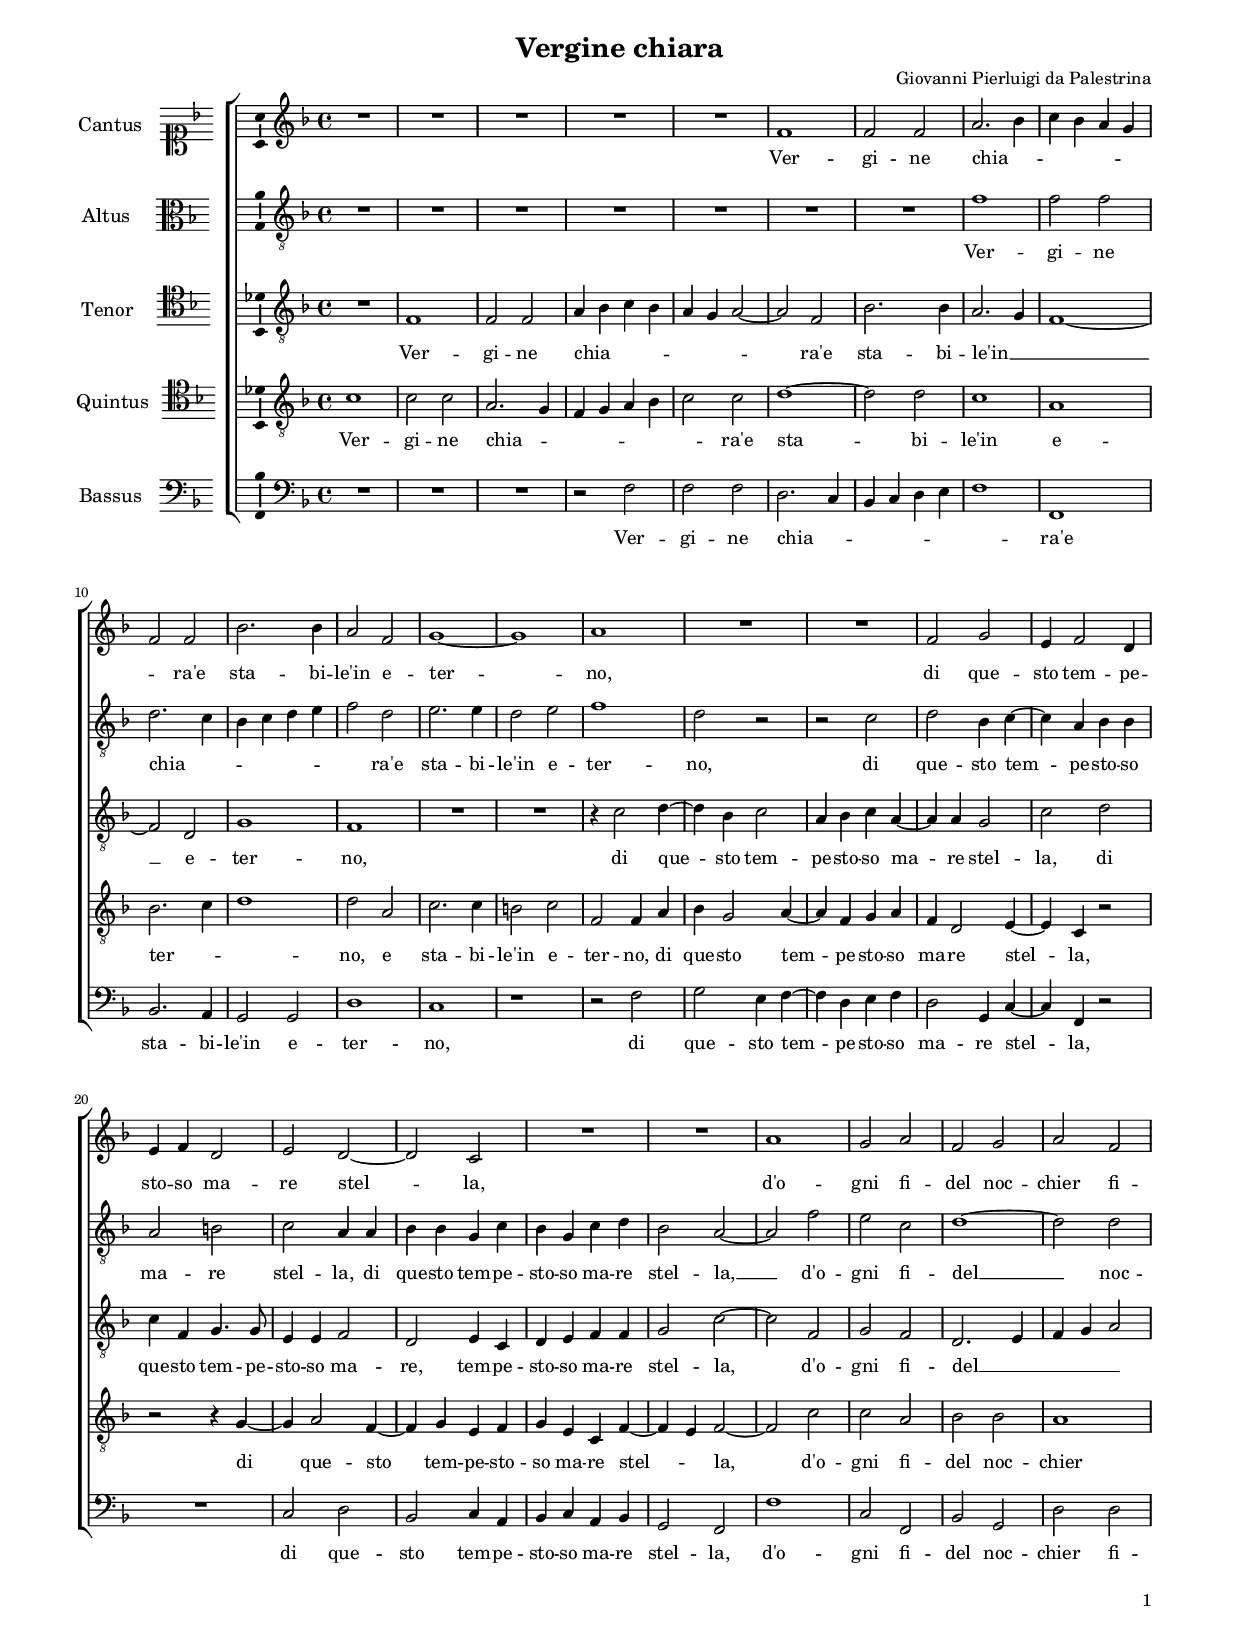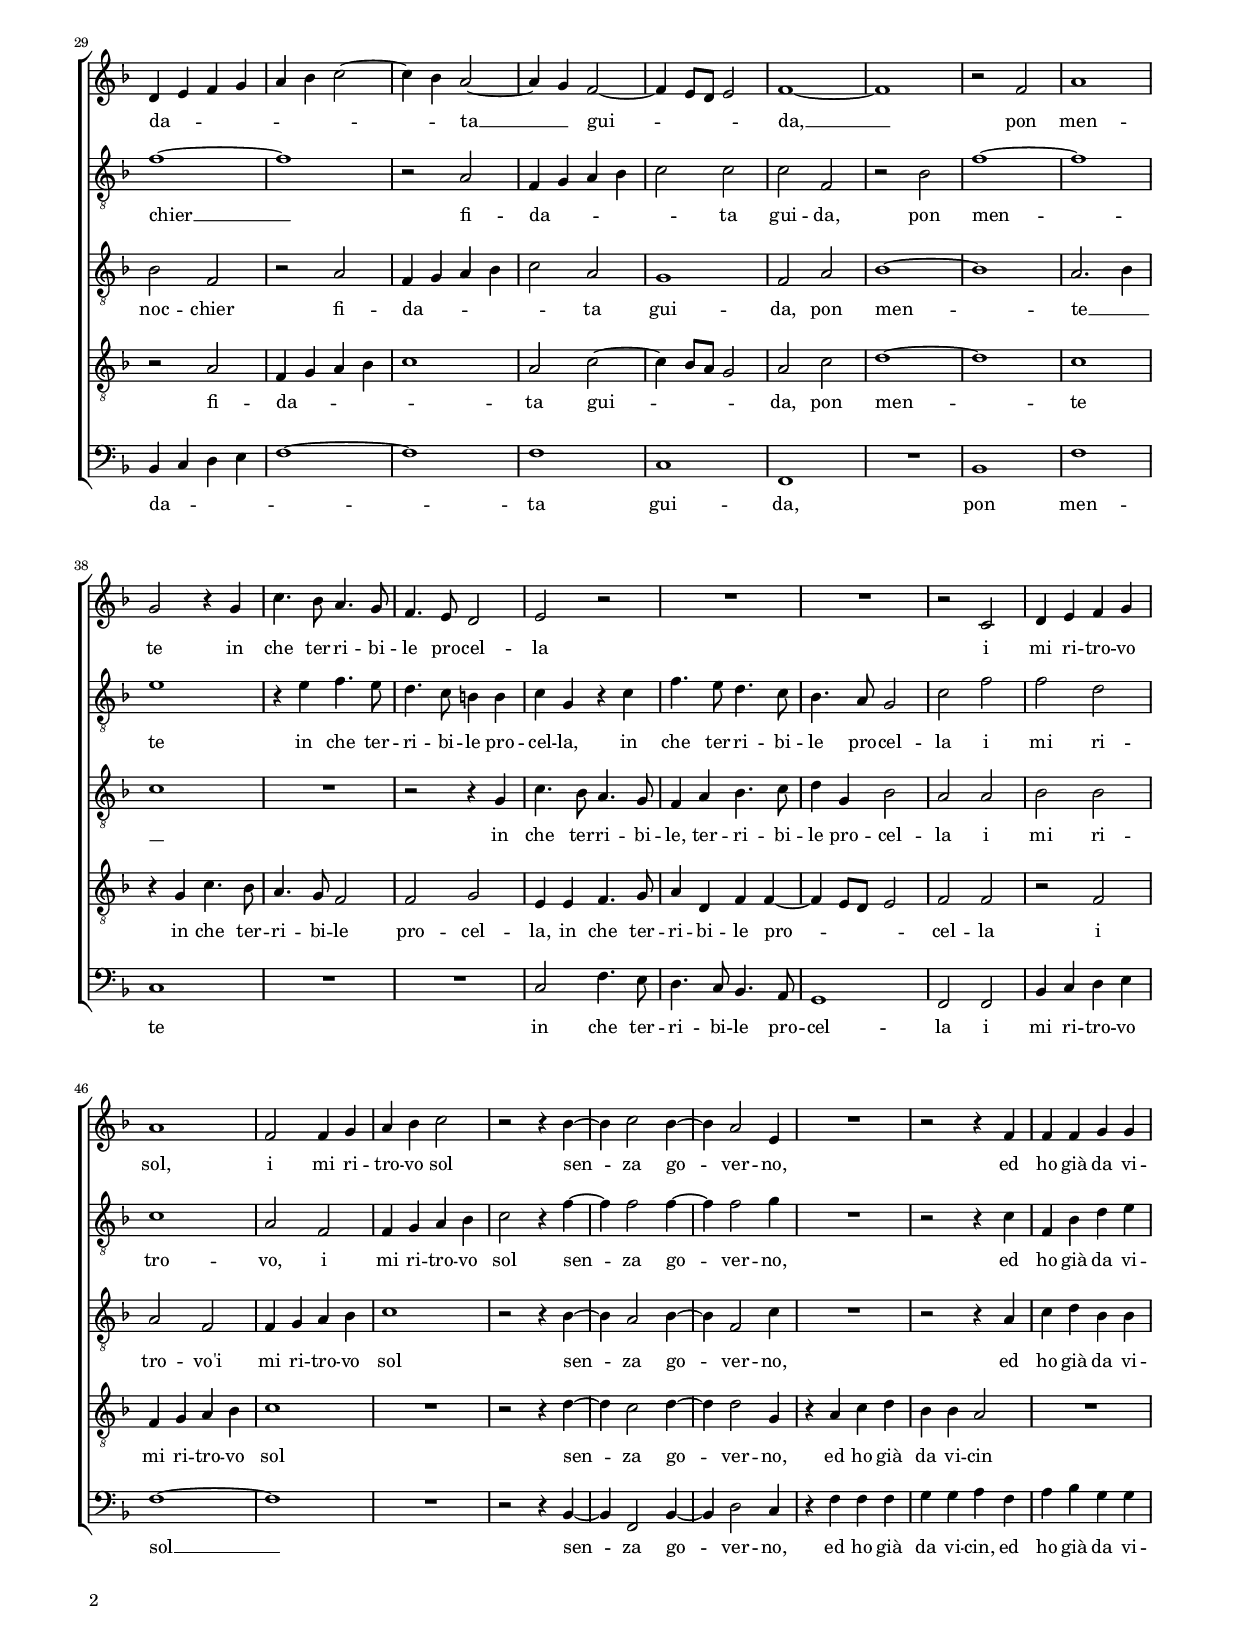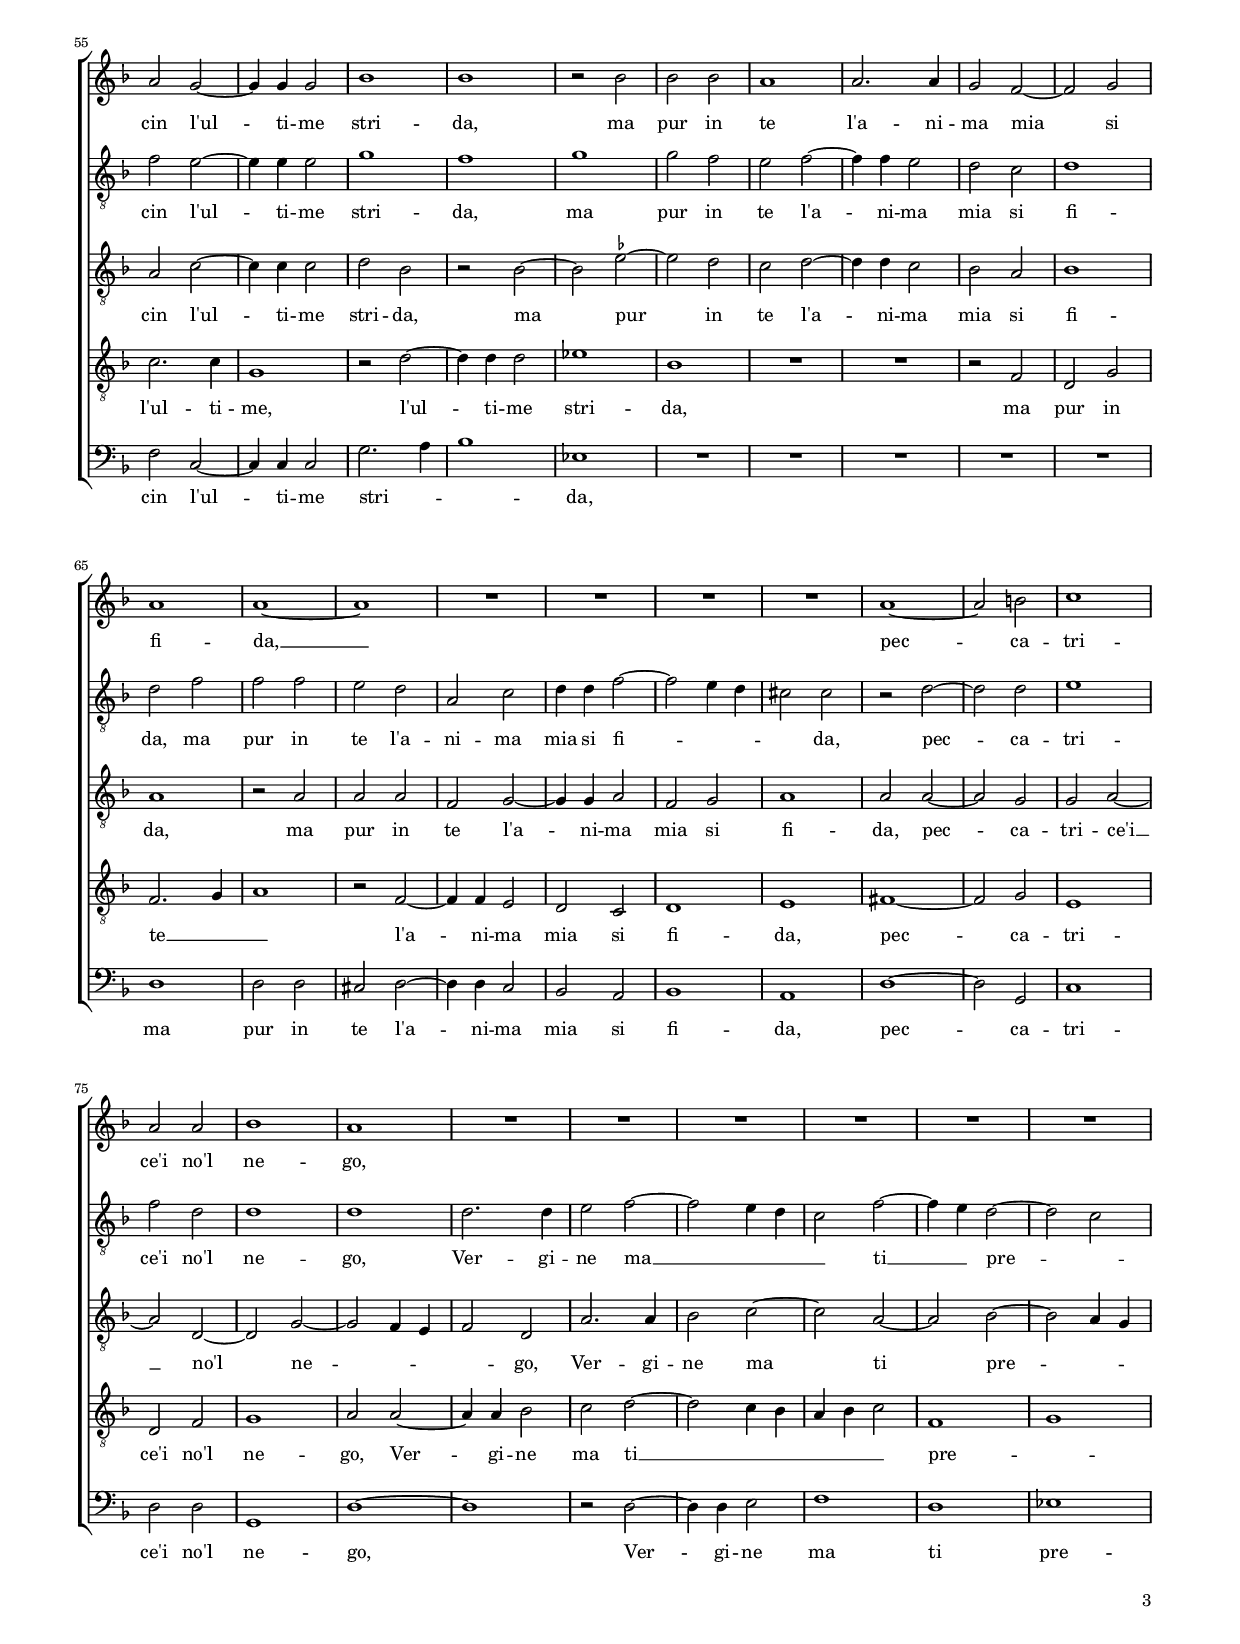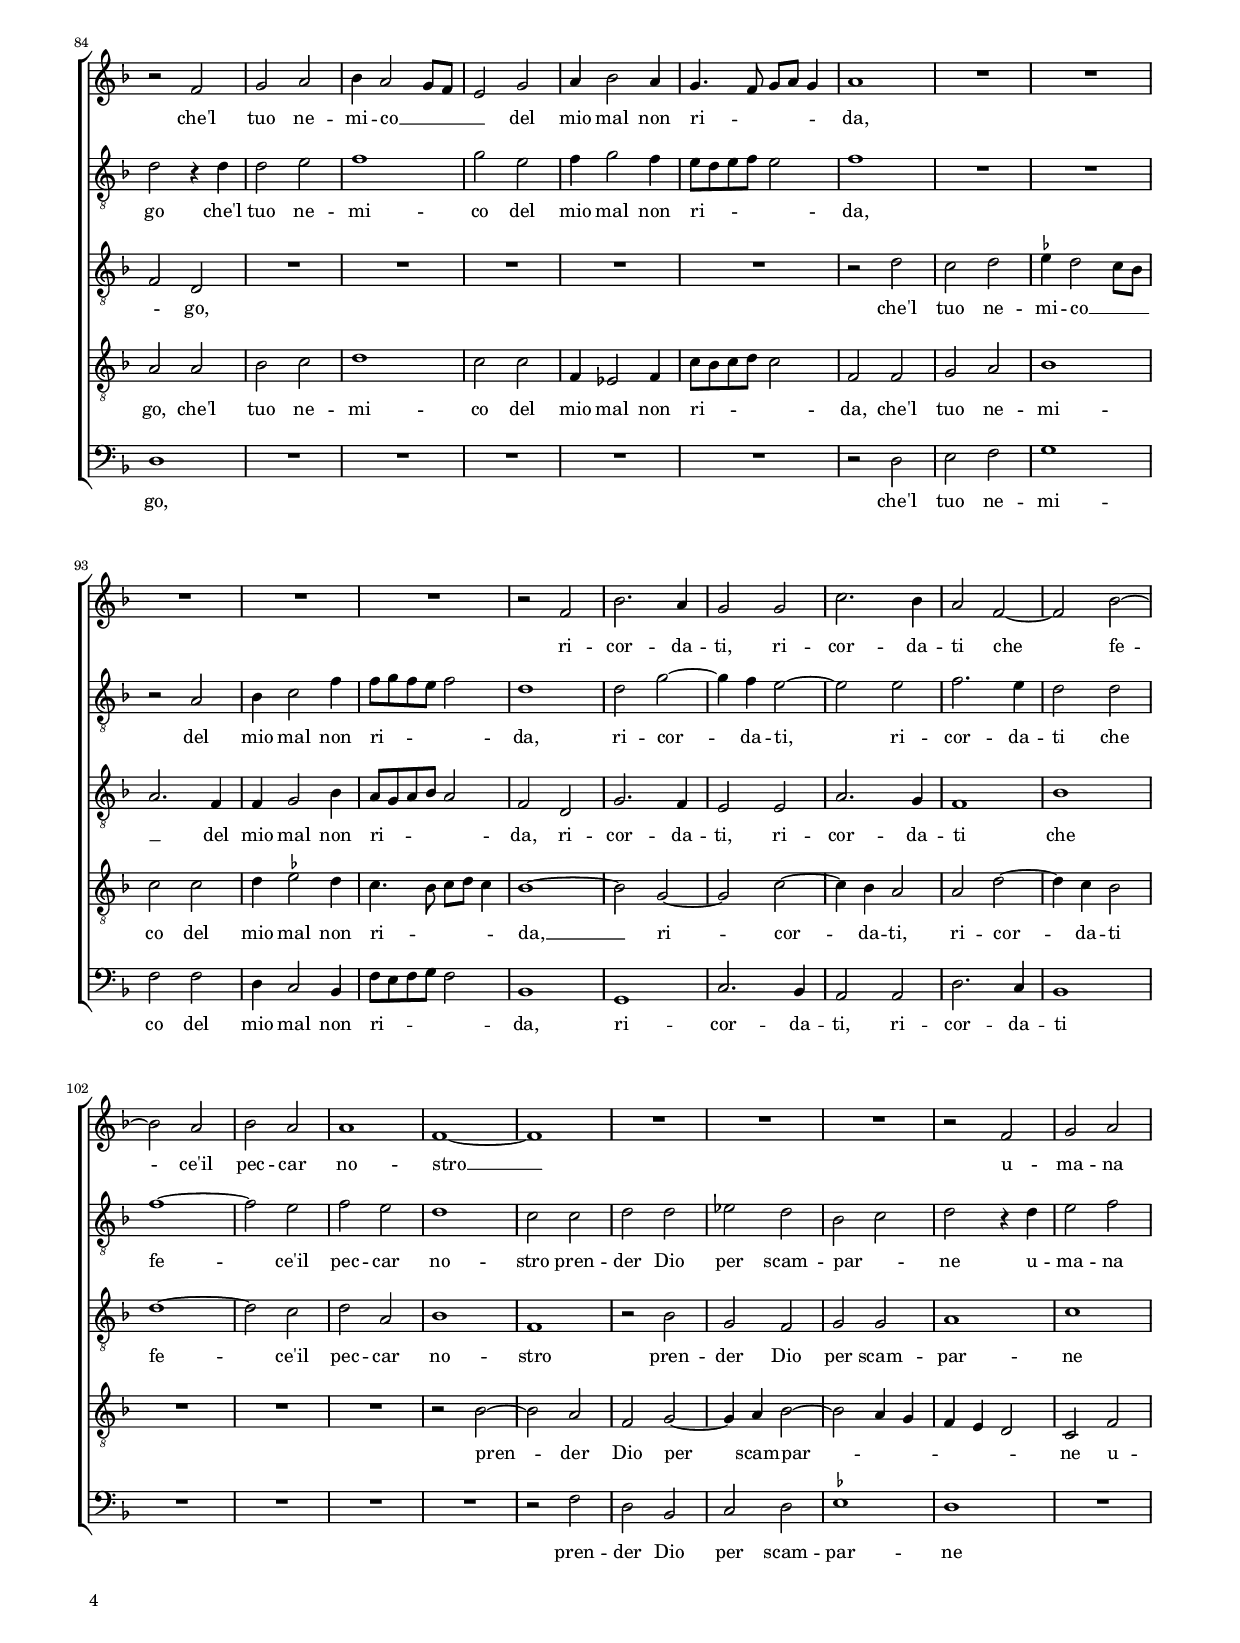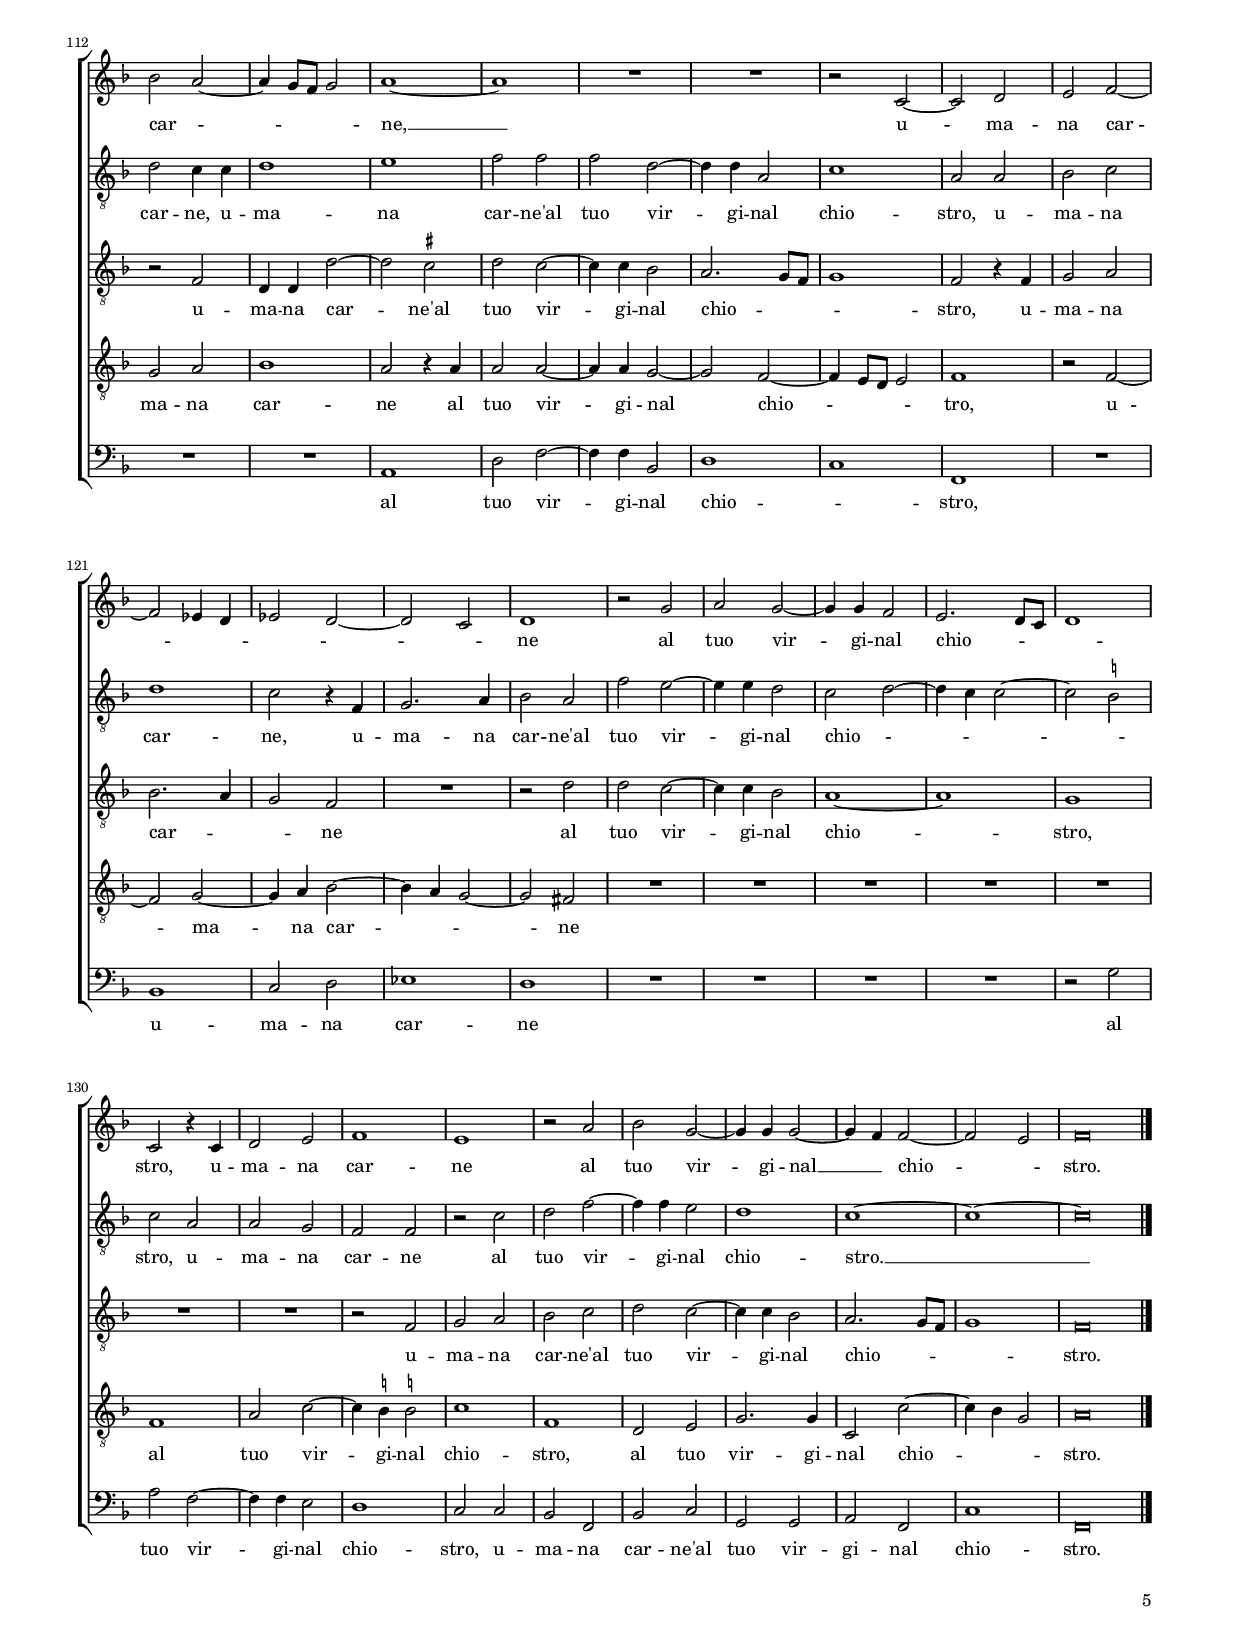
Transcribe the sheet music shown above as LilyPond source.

\header
{
	title="Vergine chiara"
	composer="Giovanni Pierluigi da Palestrina"
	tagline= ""
}

\version "2.24.4"
\language deutsch
#(set-global-staff-size 15)
% #(set-default-paper-size "letter")
#(ly:set-option 'point-and-click #f)




	ficta = { \once \set suggestAccidentals = ##t }

	forget = #(define-music-function (music) (ly:music?) #{
		\accidentalStyle forget
		$music
		\accidentalStyle default
		#})

	m = \melisma
	me = \melismaEnd

   
\paper
	{
	top-margin = 1.8 \cm
	bottom-margin = 1.2 \cm
	left-margin = 1.5 \cm
	right-margin = 1.5 \cm
	ragged-bottom = ##f
	ragged-last-bottom = ##f
	print-page-number = ##f
	system-system-spacing = #'((basic-distance . 17) (minimum-distance . 14) (padding . 7) (strechability . 150))
	oddFooterMarkup=\markup   \fill-line { "" \fromproperty #'page:page-number-string }
	evenFooterMarkup=\markup  \fill-line { \fromproperty #'page:page-number-string "" }
	last-bottom-spacing = #'((basic-distance . 12) (minimum-distance . 7) (padding . 4))
 	systems-per-page = 3
	page-count = 5
%	min-systems-per-page = 3
%	print-all-headers = ##t
%	print-first-page-number = ##t
%	first-page-number = 1
	}

	
global = {
	\key f \major
	\time 4/4
	\set Score.tempoHideNote = ##t
	\tempo 2 = 90
	\skip 1*138
	\set Score.measureLength = #(ly:make-moment 2/1) \skip 1*2 \bar "|."
	}
	

incipitcantus = \markup { \score {
	{
	\set Staff.instrumentName = \markup { \fontsize #1 "Cantus" }
	\key f \major
	\clef soprano
	s4 \bar ""
	}
	\layout  {
	raggedright = ##t
	indent = 1.6 \cm
	line-width = 2.5\cm
	\context { \Staff \remove Time_signature_engraver }
	\override Staff.Clef.Y-extent = #'(0 . 0)
	}} \hspace #1 }

	  
incipitaltus = \markup { \score {
	{
	\set Staff.instrumentName = \markup { \fontsize #1 "Altus" }
	\key f \major
	\clef alto
	s4 \bar ""
	}
	\layout  {
	raggedright = ##t
	indent = 1.6 \cm
	line-width = 2.5\cm
	\context { \Staff \remove Time_signature_engraver }
	\override Staff.Clef.Y-extent = #'(0 . 0)
	}} \hspace #1 }


incipittenor = \markup { \score {
	{
	\set Staff.instrumentName = \markup { \fontsize #1 "Tenor" }
	\key f \major
	\clef tenor
	s4 \bar ""
	}
	\layout  {
	raggedright = ##t
	indent = 1.6 \cm
	line-width = 2.5\cm
	\context { \Staff \remove Time_signature_engraver }
	\override Staff.Clef.Y-extent = #'(0 . 0)
	}} \hspace #1 }
	  
	  
incipitquintus = \markup { \score {
	{
	\set Staff.instrumentName = \markup { \fontsize #1 "Quintus" }
	\key f \major
	\clef tenor
	s4 \bar ""
	}
	\layout  {
	raggedright = ##t
	indent = 1.6 \cm
	line-width = 2.5\cm
	\context { \Staff \remove Time_signature_engraver }
	\override Staff.Clef.Y-extent = #'(0 . 0)
	}} \hspace #1 }
	  
	  
incipitbassus = \markup { \score {
	{
	\set Staff.instrumentName = \markup { \fontsize #1 "Bassus" }
	\key f \major
	\clef bass
	s4 \bar ""
	}
	\layout  {
	raggedright = ##t
	indent = 1.6 \cm
	line-width = 2.5\cm
	\context { \Staff \remove Time_signature_engraver }
	\override Staff.Clef.Y-extent = #'(0 . 0)
	}} \hspace #1 }


cantus =  \relative c''
	{
	R1 R1
	R1 R1
	R1 f,
	f2 f a2. b4
%5
	c4 b a g f2 f |
	b2. b4 a2 f
	g1~ g1
	a1 R
	R1 f2 g
%10
	e4 f2 d4 e4 f d2 |
	e2 d~ d2 c2
	R1 R1
	a'1 g2 a
	f2 g a f
%15
	d4 e f g a b c2~ |
	c4 b a2~ a4 g4 f2~
	f4 e8 d e2 f1~
	f1 r2 f
	a1 g2 r4 g
%20
	c4. b8 a4. g8 f4. e8 d2 |
	e2 r R1
	R1 r2 c
	d4 e f g a1
	f2 f4 g a b c2
%25
	r2 r4 b~ b4 c2 b4~ |
	b4 a2 e4 R1
	r2 r4 f f f g g
	a2 g2~ g4 g4 g2
	b1 b
%30
	r2 b b b |
	a1 a2. a4
	g2 f~ f2 g2
	a1 a~
	a1 R
%35
	R1 R1 |
	R1 a~
	a2 h c1
	a2 a b1
	a1 R
%40
	R1 R1 |
	R1 R1
	R1 r2 f
	g2 a b4 a2 g8 f
	e2 g a4 b2 a4
%45
	g4. f8 g8 a g4 a1 |
	R1 R1
	R1 R1
	R1 r2 f
	b2. a4 g2 g
%50
	c2. b4 a2 f~ |
	f2 b~ b2 a2
	b2 a a1
	f1~ f1
	R1 R1
%55
	R1 r2 f |
	g2 a b a~
	a4 g8 f g2 a1~
	a1 R
	R1 r2 c,~
%60
	c2 d e f~ |
	f2 es4 d es2 d~
	d2 c d1
	r2 g a g~
	g4 g f2 e2. d8 c
%65
	d1 c2 r4 c |
	d2 e f1
	e1 r2 a
	b2 g2~ g4 g4 g2~
	g4 f f2~ f2 e2
%70
	f\breve |
	}


altus =  \relative c'
	{
	R1 R1
	R1 R1
	R1 R1
	R1 f
%5
	f2 f d2. c4 |
	b4 c d e f2 d
	e2. e4 d2 e
	f1 d2 r
	r2 c d b4 c~
%10
	c4 a b b a2 h |
	c2 a4 a b b g c
	b4 g c d b2 a~
	a2 f' e c
	d1~ d2 d2
%15
	f1~ f1 |
	r2 a, f4 g a b
	c2 c c f,
	r2 b f'1~
	f1 e
%20
	r4 e f4. e8 d4. c8 h4 h |
	c4 g r c f4. e8 d4. c8
	b4. a8 g2 c f
	f2 d c1
	a2 f f4 g a b
%25
	c2 r4 f~ f4 f2 f4~ |
	f4 f2 g4 R1
	r2 r4 c, f, b d e
	f2 e2~ e4 e4 e2
	g1 f
%30
	g1 g2 f |
	e2 f2~ f4 f4 e2
	d2 c d1
	d2 f f f
	e2 d a c
%35
	d4 d f2~ f2 e4 d |
	cis2 cis r d~
	d2 d e1
	f2 d d1
	d1 d2. d4
%40
	e2 f~ f2 e4 d |
	c2 f2~ f4 e4 d2~
	d2 c d r4 d
	d2 e f1
	g2 e f4 g2 f4
%45
	e8 d e f e2 f1 |
	R1 R1
	r2 a, b4 c2 f4
	f8 g f e f2 d1
	d2 g2~ g4 f4 e2~
%50
	e2 e f2. e4 |
	d2 d f1~
	f2 e f e
	d1 c2 c
	d2 d es d
%55
	b2 c d r4 d |
	e2 f d c4 c
	d1 e
	f2 f f d~
	d4 d a2 c1
%60
	a2 a b c |
	d1 c2 r4 f,
	g2. a4 b2 a
	f'2 e2~ e4 e4 d2
	c2 d2~ d4 c4 c2~
%65
	c2 \ficta h c a |
	a2 g f f
	r2 c' d f~
	f4 f e2 d1
	c1~ c1~
%70
	c\breve |
	}


tenor =  \relative c'
	{
	R1 f,
	f2 f a4 b c b
	a4 g a2~ a2 f2
	b2. b4 a2. g4
%5
	f1~ f2 d2 |
	g1 f
	R1 R1
	r4 c'2 d4~ d4 b4 c2
	a4 b c a~ a4 a4 g2
%10
	c2 d c4 f, g4. g8 |
	e4 e f2 d e4 c
	d4 e f f g2 c~
	c2 f, g f
	d2. e4 f g a2
%15
	b2 f r a |
	f4 g a b c2 a
	g1 f2 a
	b1~ b1
	a2. b4 c1
%20
	R1 r2 r4 g |
	c4. b8 a4. g8 f4 a b4. c8
	d4 g, b2 a a
	b2 b a f
	f4 g a b c1
%25
	r2 r4 b~ b4 a2 b4~ |
	b4 f2 c'4 R1
	r2 r4 a c4 d b b
	a2 c2~ c4 c4 c2
	d2 b r b~
%30
	b2 \ficta es~ \ficta es2 d2 |
	c2 d2~ d4 d4 c2
	b2 a b1
	a1 r2 a
	a2 a f g~
%35
	g4 g a2 f g |
	a1 a2 a~
	a2 g g a~
	a2 d,~ d2 g2~
	g2 f4 e f2 d
%40
	a'2. a4 b2 c~ |
	c2 a~ a2 b2~
	b2 a4 g f2 d
	R1 R1
	R1 R1
%45
	R1 r2 d' |
	c2 d \ficta es4 d2 c8 b
	a2. f4 f4 g2 b4
	a8 g a b a2 f d
	g2. f4 e2 e
%50
	a2. g4 f1 |
	b1 d~
	d2 c d a
	b1 f
	r2 b g f
%55
	g2 g a1 |
	c1 r2 f,
	d4 d d'2~ d2 \ficta cis2
	d2 c2~ c4 c4 b2
	a2. g8 f g1
%60
	f2 r4 f g2 a |
	b2. a4 g2 f
	R1 r2 d'
	d2 c2~ c4 c4 b2
	a1~ a1
%65
	g1 R |
	R1 r2 f
	g2 a b c
	d2 c2~ c4 c4 b2
	a2. g8 f g1
%70
	f\breve |
	}


quintus  =  \relative c'
	{
	c1 c2 c
	a2. g4 f g a b
	c2 c d1~
	d2 d c1
%5
	a1 b2. c4 |
	d1 d2 a
	c2. c4 h2 c
	f,2 f4 a b g2 a4~
	a4 f g a f d2 e4~
%10
	e4 c r2 r2 r4 g'~ |
	g4 a2 f4~ f4 g4 e f
	g4 e c f4~ f4 e4 f2~
	f2 c' c a
	b2 b a1
%15
	r2 a f4 g a b |
	c1 a2 c~
	c4 b8 a g2 a c
	d1~ d1
	c1 r4 g c4. b8
%20
	a4. g8 f2 f g |
	e4 e f4. g8 a4 d, f f~
	f4 e8 d e2 f f
	r2 f f4 g a b
	c1 R
%25
	r2 r4 d4~ d4 c2 d4~ |
	d4 d2 g,4 r4 a c d
	b4 b a2 R1
	c2. c4 g1
	r2 d'2~ d4 d4 d2
%30
	es1 b |
	R1 R1
	r2 f d g
	f2. g4 a1
	r2 f2~ f4 f4 e2
%35
	d2 c d1 |
	e1 fis~
	fis2 g e1
	d2 f g1
	a2 a2~ a4 a4 b2
%40
	c2 d2~ d2 c4 b |
	a4 b c2 f,1
	g1 a2 a
	b2 c d1
	c2 c f,4 es2 f4
%45
	c'8 b c d c2 f, f |
	g2 a b1
	c2 c d4 \ficta es2 d4
	c4. b8 c8 d c4 b1~
	b2 g~ g2 c2~
%50
	c4 b4 a2 a d~ |
	d4 c4 b2 R1
	R1 R1
	r2 b~ b2 a2
	f2 g2~ g4 a4 b2~
%55
	b2 a4 g f e d2 |
	c2 f g a
	b1 a2 r4 a
	a2 a2~ a4 a4 g2~
	g2 f2~ f4 e8 d e2
%60
	f1 r2 f~ |
	f2 g2~ g4 a4 b2~
	b4 a g2~ g2 fis2
	R1 R1
	R1 R1
%65
	R1 f |
	a2 c2~ c4 \ficta h4 \ficta h!2
	c1 f,
	d2 e g2. g4
	c,2 c'2~ c4 b4 g2
%70
	a\breve |
	}


bassus  =  \relative c
	{
	R1 R1
	R1 r2 f
	f2 f d2. c4
	b4 c d e f1
%5
	f,1 b2. a4 |
	g2 g d'1
	c1 r
	r2 f g e4 f~
	f4 d e f d2 g,4 c~
%10
	c4 f, r2 R1 |
	c'2 d b c4 a
	b4 c a b g2 f
	f'1 c2 f,
	b2 g d' d
%15
	b4 c d e f1~ |
	f1 f
	c1 f,
	R1 b
	f'1 c
%20
	R1 R1 |
	c2 f4. e8 d4. c8 b4. a8
	g1 f2 f
	b4 c d e f1~
	f1 R
%25
	r2 r4 b,~ b4 f2 b4~ |
	b4 d2 c4 r4 f f f
	g4 g a f a b g g
	f2 c2~ c4 c4 c2
	g'2. a4 b1
%30
	es,1 R |
	R1 R1
	R1 R1
	d1 d2 d
	cis2 d2~ d4 d4 c2
%35
	b2 a b1 |
	a1 d~
	d2 g, c1
	d2 d g,1
	d'1~ d1
%40
	r2 d2~ d4 d4 e2 |
	f1 d
	es1 d
	R1 R1
	R1 R1
%45
	R1 r2 d |
	e2 f g1
	f2 f d4 c2 b4
	f'8 e f g f2 b,1
	g1 c2. b4
%50
	a2 a d2. c4 |
	b1 R
	R1 R1
	R1 r2 f'
	d2 b c d
%55
	\ficta es1 d |
	R1 R1
	R1 a
	d2 f2~ f4 f4 b,2
	d1 c
%60
	f,1 R |
	b1 c2 d
	es1 d
	R1 R1
	R1 R1
%65
	r2 g a f~ |
	f4 f e2 d1
	c2 c b f
	b2 c g g
	a2 f c'1
%70
	f,\breve |
	}


lyricscantus = \lyricmode {
	Ver -- gi -- ne chia -- _ _ _ _ _ _ ra'e sta -- bi -- le'in e -- ter -- no,
	di que -- sto tem -- pe -- sto -- so ma -- re stel -- la,
	d'o -- gni fi -- del noc -- chier fi -- da -- _ _ _ _ _ _ _ ta __ _ gui -- _ _ _ da, __
	pon men -- te in che ter -- ri -- bi -- le pro -- cel -- la
	i mi ri -- tro -- vo sol,
	i mi ri -- tro -- vo sol sen -- za go -- ver -- no,
	ed ho già da vi -- cin l'ul -- ti -- me stri -- da,
	ma pur in te l'a -- ni -- ma mia si fi -- da, __
	pec -- ca -- tri -- ce'i no'l ne -- go,
	che'l tuo ne -- mi -- co __ _ _ _ del mio mal non ri -- _ _ _ _ da,
	ri -- cor -- da -- ti,
	ri -- cor -- da -- ti che fe -- ce'il pec -- car no -- stro __
	u -- ma -- na car -- _ _ _ _ ne, __
	u -- ma -- na car -- _ _ _ _ _ ne
	al tuo vir -- gi --  nal chio -- _ _ _ stro,
	u -- ma -- na car -- ne
	al tuo vir -- gi -- nal __ _ chio -- _ stro.
	}


lyricsaltus = \lyricmode {
	Ver -- gi -- ne chia -- _ _ _ _ _ _ ra'e sta -- bi -- le'in e -- ter -- no,
	di que -- sto tem -- pe -- sto -- so ma -- re stel -- la,
	di que -- sto tem -- pe -- sto -- so ma -- re stel -- la, __
	d'o -- gni fi -- del __ noc -- chier __ fi -- da -- _ _ _ _ ta gui -- da,
	pon men -- te in che ter -- ri -- bi -- le pro -- cel -- la,
	in che ter -- ri -- bi -- le pro -- cel -- la
	i mi ri -- tro -- vo,
	i mi ri -- tro -- vo sol sen -- za go -- ver -- no,
	ed ho già da vi -- cin l'ul -- ti -- me stri -- da,
	ma pur in te l'a -- ni -- ma mia si fi -- da,
	ma pur in te l'a -- ni -- ma mia si fi -- _ _ _ da,
	pec -- ca -- tri -- ce'i no'l ne -- go,
	Ver -- gi -- ne ma __ _ _ _ ti __ _ pre -- _ go
	che'l tuo ne -- mi -- co del mio mal non ri -- _ _ _ _ da,
	del mio mal non ri -- _ _ _ _ da,
	ri -- cor -- da -- ti,
	ri -- cor -- da -- ti che fe -- ce'il pec -- car no -- stro
	pren -- der Dio per scam -- par -- _ ne
	u -- ma -- na car -- ne,
	u -- ma -- na car -- ne'al tuo vir -- gi --  nal chio -- stro,
	u -- ma -- na car -- ne,
	u -- ma -- na car -- ne'al tuo vir -- gi -- nal chio -- _ _ _ _ stro,
	u -- ma -- na car -- ne al tuo vir -- gi -- nal chio -- stro. __
	}


lyricstenor = \lyricmode {
	Ver -- gi -- ne chia -- _ _ _ _ _ _ ra'e sta -- bi -- le'in __ _ _ e -- ter -- no,
	di que -- sto tem -- pe -- sto -- so ma -- re stel -- la,
	di que -- sto tem -- pe -- sto -- so ma -- re,
	tem -- pe -- sto -- so ma -- re stel -- la,
	d'o -- gni fi -- del __ _ _ _ _ noc -- chier fi -- da -- _ _ _ _ ta gui -- da,
	pon men -- te __ _ _ in che ter -- ri -- bi -- le,
	ter -- ri -- bi -- le pro -- cel -- la
	i mi ri -- tro -- vo'i
	mi ri -- tro -- vo sol sen -- za go -- ver -- no,
	ed ho già da vi -- cin l'ul -- ti -- me stri -- da,
	ma pur in te l'a -- ni -- ma mia si fi -- da,
	ma pur in te l'a -- ni -- ma mia si fi -- da,
	pec -- ca -- tri -- ce'i __ no'l ne -- _ _ _ go,
	Ver -- gi -- ne ma ti pre -- _ _ _ go,
	che'l tuo ne -- mi -- co __ _ _ _ del mio mal non ri -- _ _ _ _ da,
	ri -- cor -- da -- ti,
	ri -- cor -- da -- ti che fe -- ce'il pec -- car no -- stro
	pren -- der Dio per scam -- par -- ne
	u -- ma -- na car -- ne'al tuo vir -- gi --  nal chio -- _ _ _ stro,
	u -- ma -- na car -- _ _ ne al tuo vir -- gi -- nal chio -- stro,
	u -- ma -- na car -- ne'al tuo vir -- gi --  nal chio -- _ _ _ stro.
	}


lyricsquintus = \lyricmode {
	Ver -- gi -- ne chia -- _ _ _ _ _ _ ra'e sta -- bi -- le'in e -- ter -- _ _ no,
	e sta -- bi -- le'in e -- ter -- no,
	di que -- sto tem -- pe -- sto -- so ma -- re stel -- la,
	di que -- sto tem -- pe -- sto -- so ma -- re stel -- _ la,
	d'o -- gni fi -- del noc -- chier fi -- da -- _ _ _ _ ta gui -- _ _ _ da,
	pon men -- te in che ter -- ri -- bi -- le pro -- cel -- la,
	in che ter -- ri -- bi -- le pro -- _ _ _ cel -- la
	i mi ri -- tro -- vo sol sen -- za go -- ver -- no,
	ed ho già da vi -- cin l'ul -- ti -- me,
	l'ul -- ti -- me stri -- da,
	ma pur in te __ _ _ l'a -- ni -- ma mia si fi -- da,
	pec -- ca -- tri -- ce'i no'l ne -- go,
	Ver -- gi -- ne ma ti __ _ _ _ _ _ pre -- _ go,
	che'l tuo ne -- mi -- co del mio mal non ri -- _ _ _ _ da,
	che'l tuo ne -- mi -- co del mio mal non ri -- _ _ _ _ da, __
	ri -- cor -- da -- ti,
	ri -- cor -- da -- ti
	pren -- der Dio per scam -- par -- _ _ _ _ _ ne
	u -- ma -- na car -- ne
	al tuo vir -- gi --  nal chio -- _ _ _ tro,
	u -- ma -- na car -- _ _ ne
	al tuo vir -- gi -- nal chio -- stro,
	al tuo vir -- gi -- nal chio -- _ _ stro.
	}


lyricsbassus = \lyricmode {
	Ver -- gi -- ne chia -- _ _ _ _ _ _ ra'e sta -- bi -- le'in e -- ter -- no,
	di que -- sto tem -- pe -- sto -- so ma -- re stel -- la,
	di que -- sto tem -- pe -- sto -- so ma -- re stel -- la,
	d'o -- gni fi -- del noc -- chier fi -- da -- _ _ _ _ ta gui -- da,
	pon men -- te in che ter -- ri -- bi -- le pro -- cel -- la
	i mi ri -- tro -- vo sol __ sen -- za go -- ver -- no,
	ed ho già da vi -- cin,
	ed ho già da vi -- cin l'ul -- ti -- me stri -- _ _ da,
	ma pur in te l'a -- ni -- ma mia si fi -- da,
	pec -- ca -- tri -- ce'i no'l ne -- go,
	Ver -- gi -- ne ma ti pre -- go,
	che'l tuo ne -- mi -- co del mio mal non ri -- _ _ _ _ da,
	ri -- cor -- da -- ti,
	ri -- cor -- da -- ti
	pren -- der Dio per scam -- par -- ne
	al tuo vir -- gi --  nal chio -- _ stro, 
	u -- ma -- na car -- ne
	al tuo vir -- gi -- nal chio -- stro,
	u -- ma -- na car -- ne'al tuo vir -- gi -- nal chio -- stro.
	}


\score
{  
	% \transpose {
	\new ChoirStaff \with { \override StaffGrouper.staff-staff-spacing.basic-distance = #12 }
	<<

	\new Staff << \global
	\new Voice="v1" {
		\set Staff.instrumentName=\incipitcantus
%		\set Staff.instrumentName= "S"
		\set Staff.midiInstrument = "reed organ"
		\clef violin
		\cantus }
	\new Lyrics \lyricsto "v1" {\lyricscantus }
	>>


	\new Staff << \global
	\new Voice="v2" {
		\set Staff.instrumentName=\incipitaltus
%		\set Staff.instrumentName= "A"
		\set Staff.midiInstrument = "reed organ"
		\clef "G_8" % violin
		\altus}
	\new Lyrics \lyricsto "v2" {\lyricsaltus }
	>>


	\new Staff << \global
	\new Voice="v3" {
		\set Staff.instrumentName=\incipittenor
%		\set Staff.instrumentName= "T"
		\set Staff.midiInstrument = "reed organ"
		\clef "G_8"
		\tenor }
	\new Lyrics \lyricsto "v3" {\lyricstenor }
	>>


	\new Staff << \global
	\new Voice="v5" {
		\set Staff.instrumentName=\incipitquintus
%		\set Staff.instrumentName= "Q"
		\set Staff.midiInstrument = "reed organ"
		\clef "G_8"
		\quintus}
	\new Lyrics \lyricsto "v5" {\lyricsquintus }
	>>


	\new Staff << \global
	\new Voice="v4" {
		\set Staff.instrumentName=\incipitbassus
%		\set Staff.instrumentName= "B"
		\set Staff.midiInstrument = "reed organ"
		\clef bass 
		\bassus }
	\new Lyrics \lyricsto "v4" {\lyricsbassus}
	>>

	>>
	% } % transpose

	\layout
	{
	indent = 2.5\cm
	\context { \Lyrics \override VerticalAxisGroup.nonstaff-relatedstaff-spacing.padding = #1.4 }
%	\context { \Lyrics \override LyricText.font-size = #1 }
	\context { \Staff \override TimeSignature.break-visibility = #end-of-line-invisible }
	\context { \Staff \consists Ambitus_engraver }
%   \context { \Staff \consists "Custos_engraver" }
%   \context { \Staff \override Custos.style = #'mensural }
%	\context { \Voice \override Slur.transparent = ##t }
	\context { \Score \override BarNumber.padding = #2 }
	\context { \Voice \override NoteHead.style = #'baroque }
	}

\midi
	{
		
	}

}


% EOF
